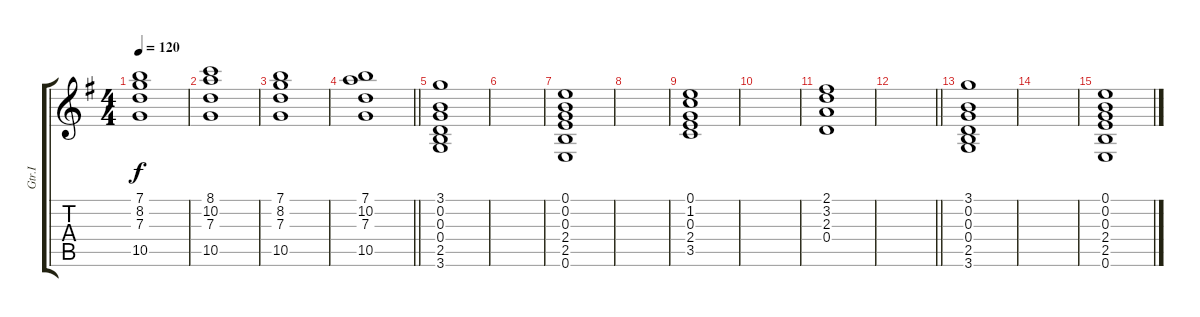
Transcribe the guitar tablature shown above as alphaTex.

\track ("Gtr.I" "Gtr.I") {instrument acousticguitarsteel}
\staff {score tabs}
\tuning (E4 B3 G3 D3 A2 E2) {hide}
\ts (4 4)
\tempo 120
\clef g2
\ks eminor
(7.1 8.2 7.3 10.5).1{dy f} |
(8.1 10.2 7.3 10.5).1 |
(7.1 8.2 7.3 10.5).1 |
\barLineRight lightlight
(7.1 10.2 7.3 10.5).1 |
(3.1 0.2 0.3 0.4 2.5 3.6).1 |
|
(0.1 0.2 0.3 2.4 2.5 0.6).1 |
|
(0.1 1.2 0.3 2.4 3.5).1 |
|
(2.1 3.2 2.3 0.4).1 |
\barLineRight lightlight
|
(3.1 0.2 0.3 0.4 2.5 3.6).1 |
|
(0.1 0.2 0.3 2.4 2.5 0.6).1
